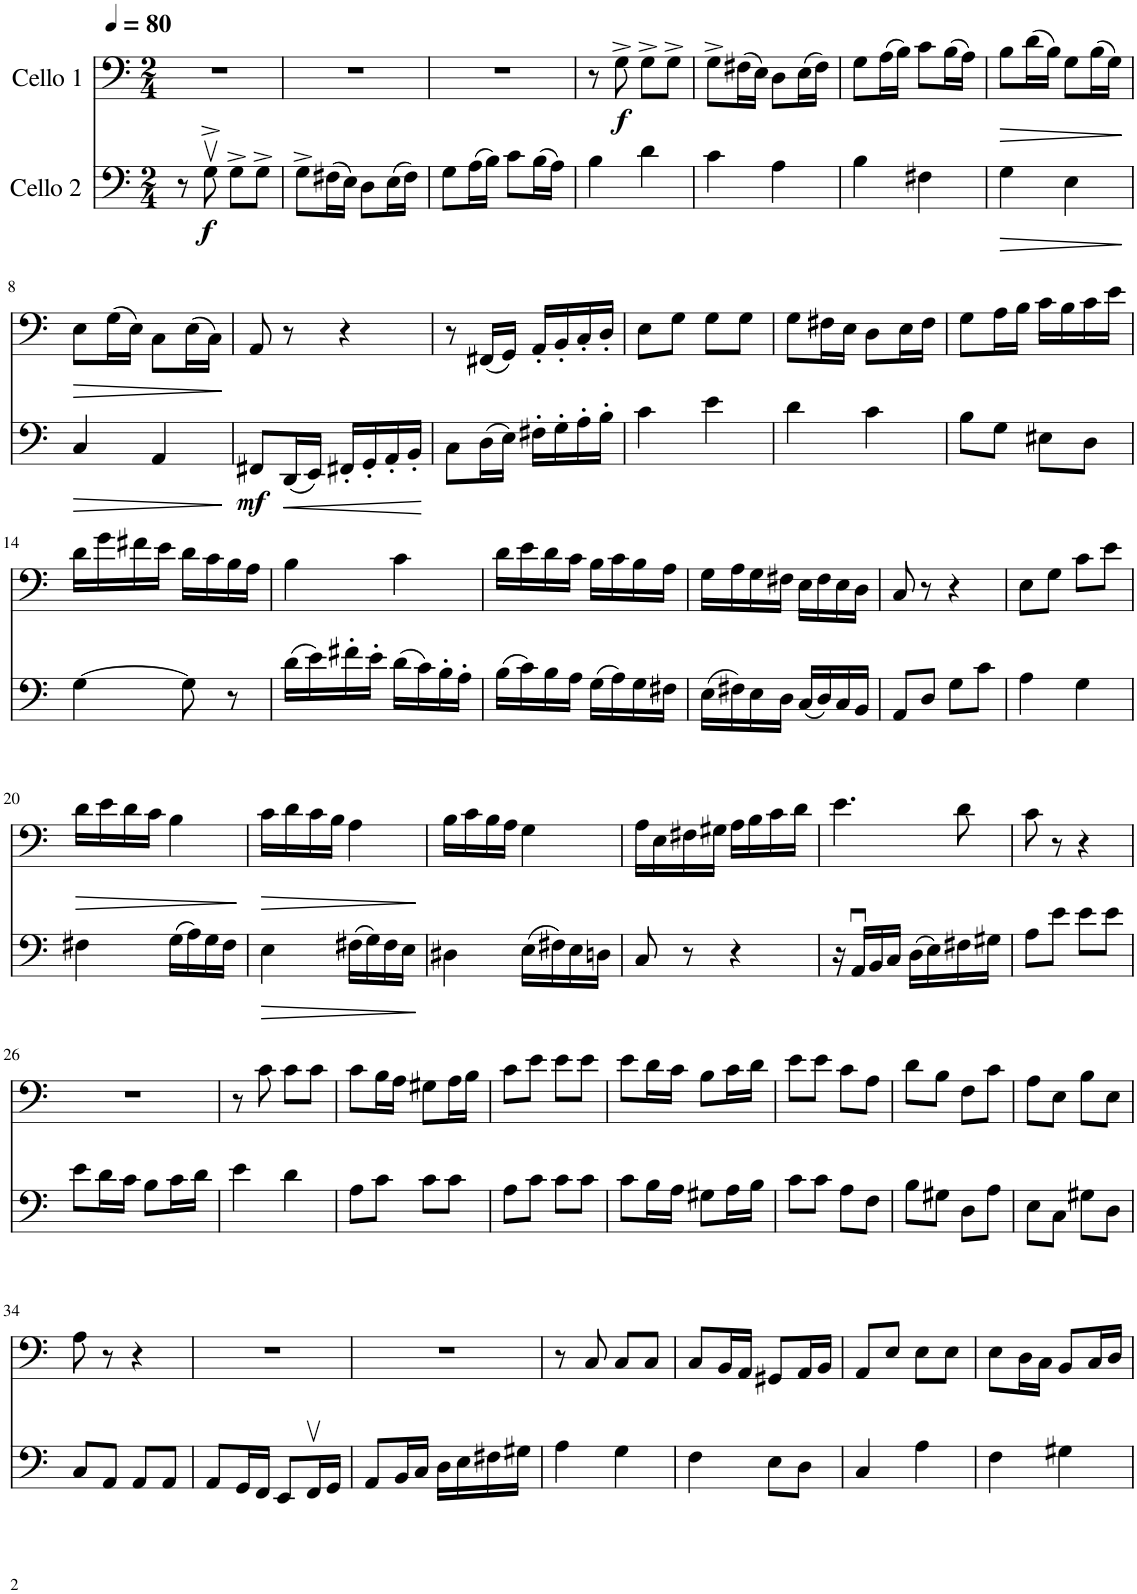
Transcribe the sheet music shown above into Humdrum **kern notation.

**kern	**dynam	**kern	**dynam
*part2	*part2	*part1	*part1
*staff2	*staff2	*staff1	*staff1
*I"Cello 2	*	*I"Cello 1	*
*clefF4	*	*clefF4	*
*k[]	*	*k[]	*
*M2/4	*	*M2/4	*
*MM80	*	*MM80	*
=1	=1	=1	=1
8r	.	2r	.
!	!LO:DY:b	!	!
8Gv^\	f	.	.
8G^\L	.	.	.
8G^\J	.	.	.
=2	=2	=2	=2
8G^\L	.	2r	.
(16F#X\L	.	.	.
16E\JJ)	.	.	.
8D\L	.	.	.
(16E\L	.	.	.
16F#\JJ)	.	.	.
=3	=3	=3	=3
8G\L	.	2r	.
(16A\L	.	.	.
16B\JJ)	.	.	.
8c\L	.	.	.
(16B\L	.	.	.
16A\JJ)	.	.	.
=4	=4	=4	=4
4B\	.	8r	.
!	!	!	!LO:DY:b
.	.	8G^\	f
4d\	.	8G^\L	.
.	.	8G^\J	.
=5	=5	=5	=5
4c\	.	8G^\L	.
.	.	(16F#X\L	.
.	.	16E\JJ)	.
4A\	.	8D\L	.
.	.	(16E\L	.
.	.	16F#\JJ)	.
=6	=6	=6	=6
4B\	.	8G\L	.
.	.	(16A\L	.
.	.	16B\JJ)	.
4F#X\	.	8c\L	.
.	.	(16B\L	.
.	.	16A\JJ)	.
=7	=7	=7	=7
!	!LO:HP:b	!	!LO:HP:b
4G\	>	8B\L	>
.	.	(16d\L	.
.	.	16B\JJ)	.
4E\	.	8G\L	.
.	.	(16B\L	.
.	.	16G\JJ)	.
.	]	.	]
!!LO:LB:g=z
=8	=8	=8	=8
!	!LO:HP:b	!	!LO:HP:b
4C/	>	8E\L	>
.	.	(16G\L	.
.	.	16E\JJ)	.
4AA/	.	8C\L	.
.	.	(16E\L	.
.	.	16C\JJ)	.
.	]	.	]
=9	=9	=9	=9
!	!LO:DY:b	!	!
8FF#X/L	mf	8AA/	.
!	!LO:HP:b	!	!
(16DD/L	<	8r	.
16EE/JJ)	.	.	.
16FF#X'/LL	.	4r	.
16GG'/	.	.	.
16AA'/	.	.	.
16BB'/JJ	.	.	.
.	[	.	.
=10	=10	=10	=10
8C\L	.	8r	.
(16D\L	.	(16FF#X/LL	.
16E\JJ)	.	16GG/JJ)	.
16F#X'\LL	.	16AA'/LL	.
16G'\	.	16BB'/	.
16A'\	.	16C'/	.
16B'\JJ	.	16D'/JJ	.
=11	=11	=11	=11
4c\	.	8E\L	.
.	.	8G\J	.
4e\	.	8G\L	.
.	.	8G\J	.
=12	=12	=12	=12
4d\	.	8G\L	.
.	.	16F#X\L	.
.	.	16E\JJ	.
4c\	.	8D\L	.
.	.	16E\L	.
.	.	16F#\JJ	.
=13	=13	=13	=13
8B\L	.	8G\L	.
8G\J	.	16A\L	.
.	.	16B\JJ	.
8E#X\L	.	16c\LL	.
.	.	16B\	.
8D\J	.	16c\	.
.	.	16e\JJ	.
!!LO:LB:g=z
=14	=14	=14	=14
[4G\	.	16d\LL	.
.	.	16g\	.
.	.	16f#X\	.
.	.	16e\JJ	.
8G\]	.	16d\LL	.
.	.	16c\	.
8r	.	16B\	.
.	.	16A\JJ	.
=15	=15	=15	=15
(16d\LL	.	4B\	.
16e\)	.	.	.
16f#X'\	.	.	.
16e'\JJ	.	.	.
(16d\LL	.	4c\	.
16c\)	.	.	.
16B'\	.	.	.
16A'\JJ	.	.	.
=16	=16	=16	=16
(16B\LL	.	16d\LL	.
16c\)	.	16e\	.
16B\	.	16d\	.
16A\JJ	.	16c\JJ	.
(16G\LL	.	16B\LL	.
16A\)	.	16c\	.
16G\	.	16B\	.
16F#X\JJ	.	16A\JJ	.
=17	=17	=17	=17
(16E\LL	.	16G\LL	.
16F#X\)	.	16A\	.
16E\	.	16G\	.
16D\JJ	.	16F#X\JJ	.
(16C/LL	.	16E\LL	.
16D/)	.	16F#\	.
16C/	.	16E\	.
16BB/JJ	.	16D\JJ	.
=18	=18	=18	=18
8AA/L	.	8C/	.
8D/J	.	8r	.
8G\L	.	4r	.
8c\J	.	.	.
=19	=19	=19	=19
4A\	.	8E\L	.
.	.	8G\J	.
4G\	.	8c\L	.
.	.	8e\J	.
!!LO:LB:g=z
=20	=20	=20	=20
!	!	!	!LO:HP:b
4F#X\	.	16d\LL	>
.	.	16e\	.
.	.	16d\	.
.	.	16c\JJ	.
(16G\LL	.	4B\	.
16A\)	.	.	.
16G\	.	.	.
16F#\JJ	.	.	.
.	.	.	]
=21	=21	=21	=21
!	!LO:HP:b	!	!LO:HP:b
4E\	>	16c\LL	>
.	.	16d\	.
.	.	16c\	.
.	.	16B\JJ	.
(16F#X\LL	.	4A\	.
16G\)	.	.	.
16F#\	.	.	.
16E\JJ	.	.	.
.	]	.	]
=22	=22	=22	=22
4D#X\	.	16B\LL	.
.	.	16c\	.
.	.	16B\	.
.	.	16A\JJ	.
(16E\LL	.	4G\	.
16F#X\)	.	.	.
16E\	.	.	.
16Dn\JJ	.	.	.
=23	=23	=23	=23
8C/	.	16A\LL	.
.	.	16E\	.
8r	.	16F#X\	.
.	.	16G#X\JJ	.
4r	.	16A\LL	.
.	.	16B\	.
.	.	16c\	.
.	.	16d\JJ	.
=24	=24	=24	=24
16r	.	4.e\	.
16AAu/LL	.	.	.
16BB/	.	.	.
16C/JJ	.	.	.
(16D\LL	.	.	.
16E\)	.	.	.
16F#X\	.	8d\	.
16G#X\JJ	.	.	.
=25	=25	=25	=25
8A\L	.	8c\	.
8e\J	.	8r	.
8e\L	.	4r	.
8e\J	.	.	.
!!LO:LB:g=z
=26	=26	=26	=26
8e\L	.	2r	.
16d\L	.	.	.
16c\JJ	.	.	.
8B\L	.	.	.
16c\L	.	.	.
16d\JJ	.	.	.
=27	=27	=27	=27
4e\	.	8r	.
.	.	8c\	.
4d\	.	8c\L	.
.	.	8c\J	.
=28	=28	=28	=28
8A\L	.	8c\L	.
8c\J	.	16B\L	.
.	.	16A\JJ	.
8c\L	.	8G#X\L	.
8c\J	.	16A\L	.
.	.	16B\JJ	.
=29	=29	=29	=29
8A\L	.	8c\L	.
8c\J	.	8e\J	.
8c\L	.	8e\L	.
8c\J	.	8e\J	.
=30	=30	=30	=30
8c\L	.	8e\L	.
16B\L	.	16d\L	.
16A\JJ	.	16c\JJ	.
8G#X\L	.	8B\L	.
16A\L	.	16c\L	.
16B\JJ	.	16d\JJ	.
=31	=31	=31	=31
8c\L	.	8e\L	.
8c\J	.	8e\J	.
8A\L	.	8c\L	.
8F\J	.	8A\J	.
=32	=32	=32	=32
8B\L	.	8d\L	.
8G#X\J	.	8B\J	.
8D\L	.	8F\L	.
8A\J	.	8c\J	.
=33	=33	=33	=33
8E\L	.	8A\L	.
8C\J	.	8E\J	.
8G#X\L	.	8B\L	.
8D\J	.	8E\J	.
!!LO:LB:g=z
=34	=34	=34	=34
8C/L	.	8A\	.
8AA/J	.	8r	.
8AA/L	.	4r	.
8AA/J	.	.	.
=35	=35	=35	=35
8AA/L	.	2r	.
16GG/L	.	.	.
16FF/JJ	.	.	.
8EE/L	.	.	.
16FFv/L	.	.	.
16GG/JJ	.	.	.
=36	=36	=36	=36
8AA/L	.	2r	.
16BB/L	.	.	.
16C/JJ	.	.	.
16D\LL	.	.	.
16E\	.	.	.
16F#X\	.	.	.
16G#X\JJ	.	.	.
=37	=37	=37	=37
4A\	.	8r	.
.	.	8C/	.
4G\	.	8C/L	.
.	.	8C/J	.
=38	=38	=38	=38
4F\	.	8C/L	.
.	.	16BB/L	.
.	.	16AA/JJ	.
8E\L	.	8GG#X/L	.
8D\J	.	16AA/L	.
.	.	16BB/JJ	.
=39	=39	=39	=39
4C/	.	8AA/L	.
.	.	8E/J	.
4A\	.	8E\L	.
.	.	8E\J	.
=40	=40	=40	=40
4F\	.	8E\L	.
.	.	16D\L	.
.	.	16C\JJ	.
4G#X\	.	8BB/L	.
.	.	16C/L	.
.	.	16D/JJ	.
=	=	=	=
*-	*-	*-	*-
